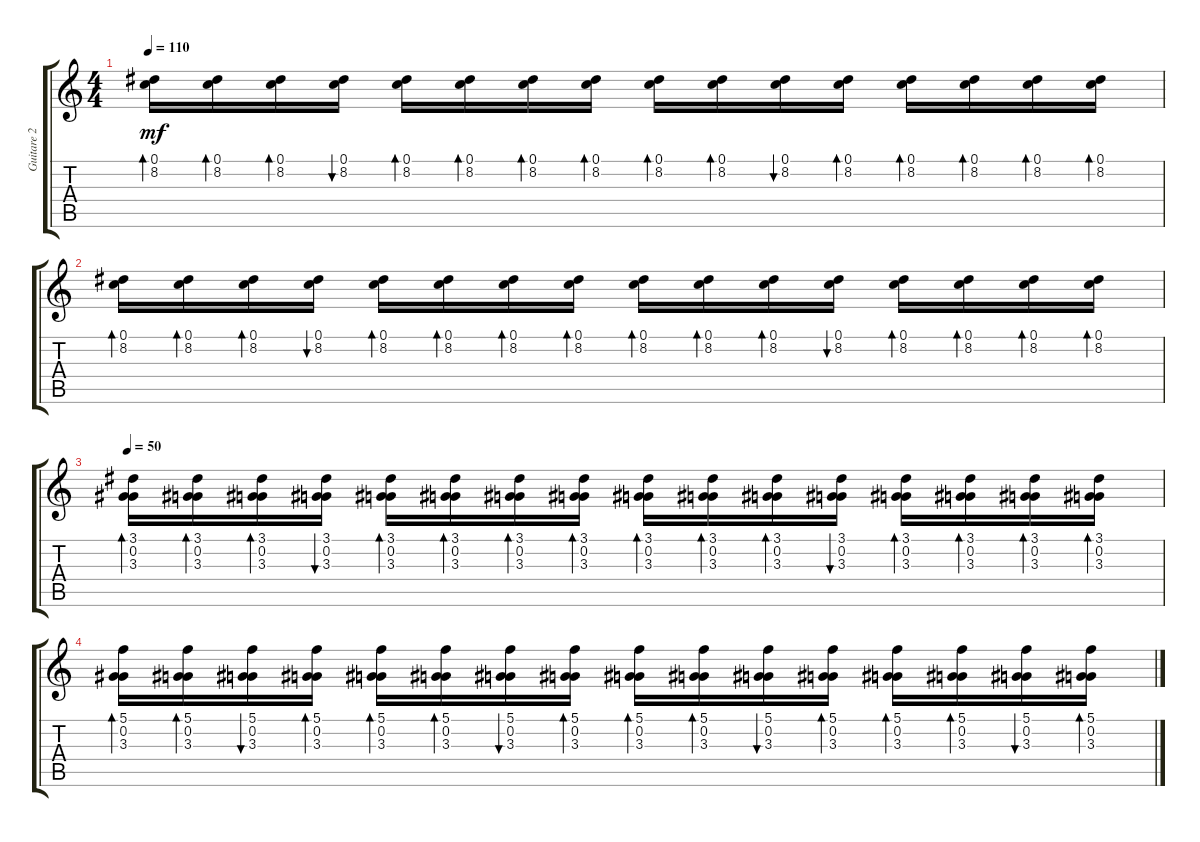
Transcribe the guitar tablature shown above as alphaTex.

\track ("Guitare 2" "Guitare 2") {instrument electricguitarclean}
\staff {score tabs}
\tuning (C4 G3 F3 C3 G2 C2) {hide}
\ts (4 4)
\tempo 110
\clef g2
\ks c
(0.1 8.2).16{bd 60 dy mf} (0.1 8.2).16{bd 60} (0.1 8.2).16{bd 60} (0.1 8.2).16{bu 60} (0.1 8.2).16{bd 60} (0.1 8.2).16{bd 60} (0.1 8.2).16{bd 60} (0.1 8.2).16{bd 60} (0.1 8.2).16{bd 60} (0.1 8.2).16{bd 60} (0.1 8.2).16{bu 60} (0.1 8.2).16{bd 60} (0.1 8.2).16{bd 60} (0.1 8.2).16{bd 60} (0.1 8.2).16{bd 60} (0.1 8.2).16{bd 60} |
(0.1 8.2).16{bd 60} (0.1 8.2).16{bd 60} (0.1 8.2).16{bd 60} (0.1 8.2).16{bu 60} (0.1 8.2).16{bd 60} (0.1 8.2).16{bd 60} (0.1 8.2).16{bd 60} (0.1 8.2).16{bd 60} (0.1 8.2).16{bd 60} (0.1 8.2).16{bd 60} (0.1 8.2).16{bd 60} (0.1 8.2).16{bu 60} (0.1 8.2).16{bd 60} (0.1 8.2).16{bd 60} (0.1 8.2).16{bd 60} (0.1 8.2).16{bd 60} |
\tempo 50
(3.1 0.2 3.3).16{bd 60} (3.1 0.2 3.3).16{bd 60} (3.1 0.2 3.3).16{bd 60} (3.1 0.2 3.3).16{bu 60} (3.1 0.2 3.3).16{bd 60} (3.1 0.2 3.3).16{bd 60} (3.1 0.2 3.3).16{bd 60} (3.1 0.2 3.3).16{bd 60} (3.1 0.2 3.3).16{bd 60} (3.1 0.2 3.3).16{bd 60} (3.1 0.2 3.3).16{bd 60} (3.1 0.2 3.3).16{bu 60} (3.1 0.2 3.3).16{bd 60} (3.1 0.2 3.3).16{bd 60} (3.1 0.2 3.3).16{bd 60} (3.1 0.2 3.3).16{bd 60} |
(5.1 0.2 3.3).16{bd 60} (5.1 0.2 3.3).16{bd 60} (5.1 0.2 3.3).16{bu 60} (5.1 0.2 3.3).16{bd 60} (5.1 0.2 3.3).16{bd 60} (5.1 0.2 3.3).16{bd 60} (5.1 0.2 3.3).16{bu 60} (5.1 0.2 3.3).16{bd 60} (5.1 0.2 3.3).16{bd 60} (5.1 0.2 3.3).16{bd 60} (5.1 0.2 3.3).16{bu 60} (5.1 0.2 3.3).16{bd 60} (5.1 0.2 3.3).16{bd 60} (5.1 0.2 3.3).16{bd 60} (5.1 0.2 3.3).16{bu 60} (5.1 0.2 3.3).16{bd 60}
